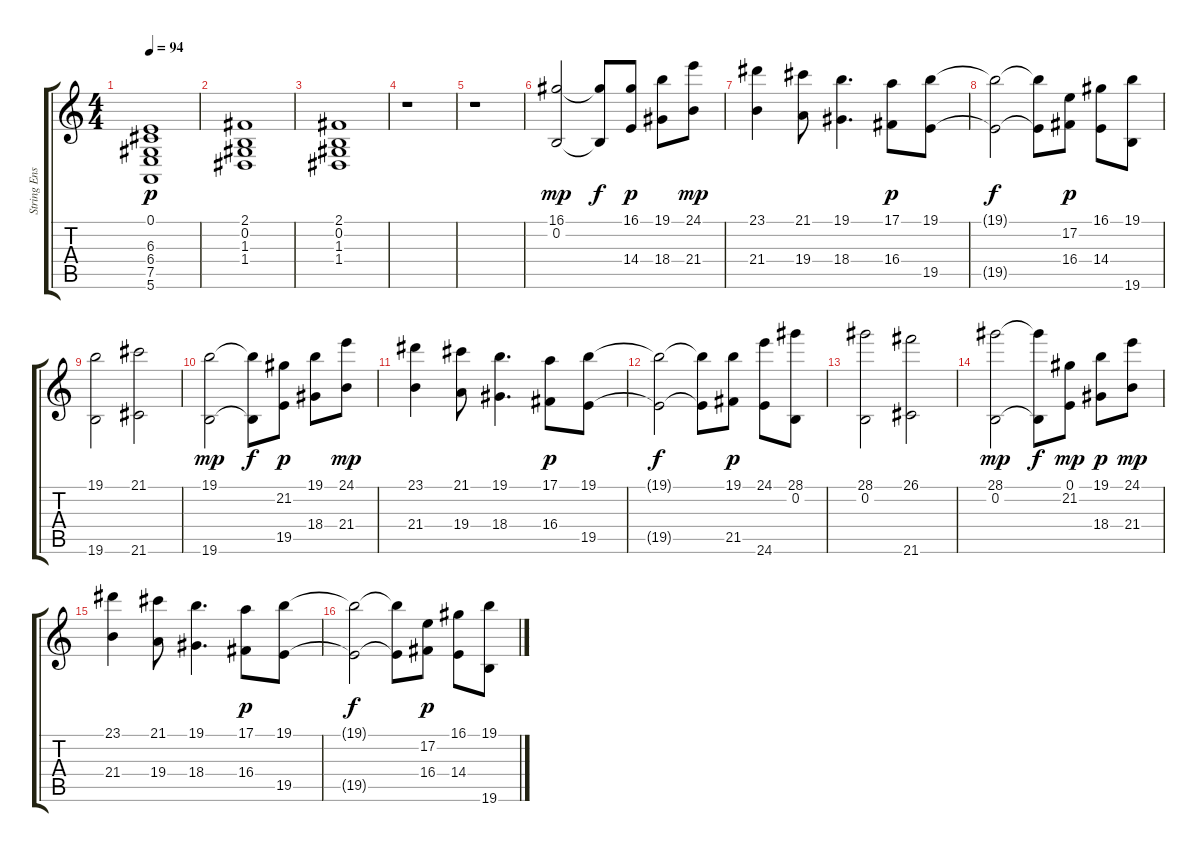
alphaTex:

\track ("String Ensemble V" "String Ens") {instrument stringensemble1}
\staff {score tabs}
\tuning (E4 B3 G3 D3 A2 E2) {hide}
\ts (4 4)
\tempo 94
\clef g2
\ks c
(0.1 6.3 6.4 7.5 5.6).1{dy p} |
(2.1 0.2 1.3 1.4).1 |
(2.1 0.2 1.3 1.4).1 |
r.1 |
r.1 |
(16.1 0.2).2{dy mp balance 8} (16.1{t} 0.2{t}).8{dy f} (16.1 14.4).8{dy p} (19.1 18.4).8 (24.1 21.4).8{dy mp} |
(23.1 21.4).4 (21.1 19.4).8 (19.1 18.4).4{d} (17.1 16.4).8{dy p} (19.1 19.5).8 |
(19.1{t} 19.5{t}).2{dy f} (19.1{t} 19.5{t}).8 (17.2 16.4).8{dy p} (16.1 14.4).8 (19.1 19.6).8 |
(19.1 19.6).2 (21.1 21.6).2 |
(19.1 19.6).2{dy mp balance 8} (19.1{t} 19.6{t}).8{dy f} (21.2 19.5).8{dy p} (19.1 18.4).8 (24.1 21.4).8{dy mp} |
(23.1 21.4).4 (21.1 19.4).8 (19.1 18.4).4{d} (17.1 16.4).8{dy p} (19.1 19.5).8 |
(19.1{t} 19.5{t}).2{dy f} (19.1{t} 19.5{t}).8 (19.1 21.5).8{dy p} (24.1 24.6).8 (28.1 0.2).8 |
(28.1 0.2).2 (26.1 21.6).2 |
(28.1 0.2).2{dy mp balance 8} (28.1{t} 0.2{t}).8{dy f} (0.1 21.2).8{dy mp} (19.1 18.4).8{dy p} (24.1 21.4).8{dy mp} |
(23.1 21.4).4 (21.1 19.4).8 (19.1 18.4).4{d} (17.1 16.4).8{dy p} (19.1 19.5).8 |
(19.1{t} 19.5{t}).2{dy f} (19.1{t} 19.5{t}).8 (17.2 16.4).8{dy p} (16.1 14.4).8 (19.1 19.6).8
